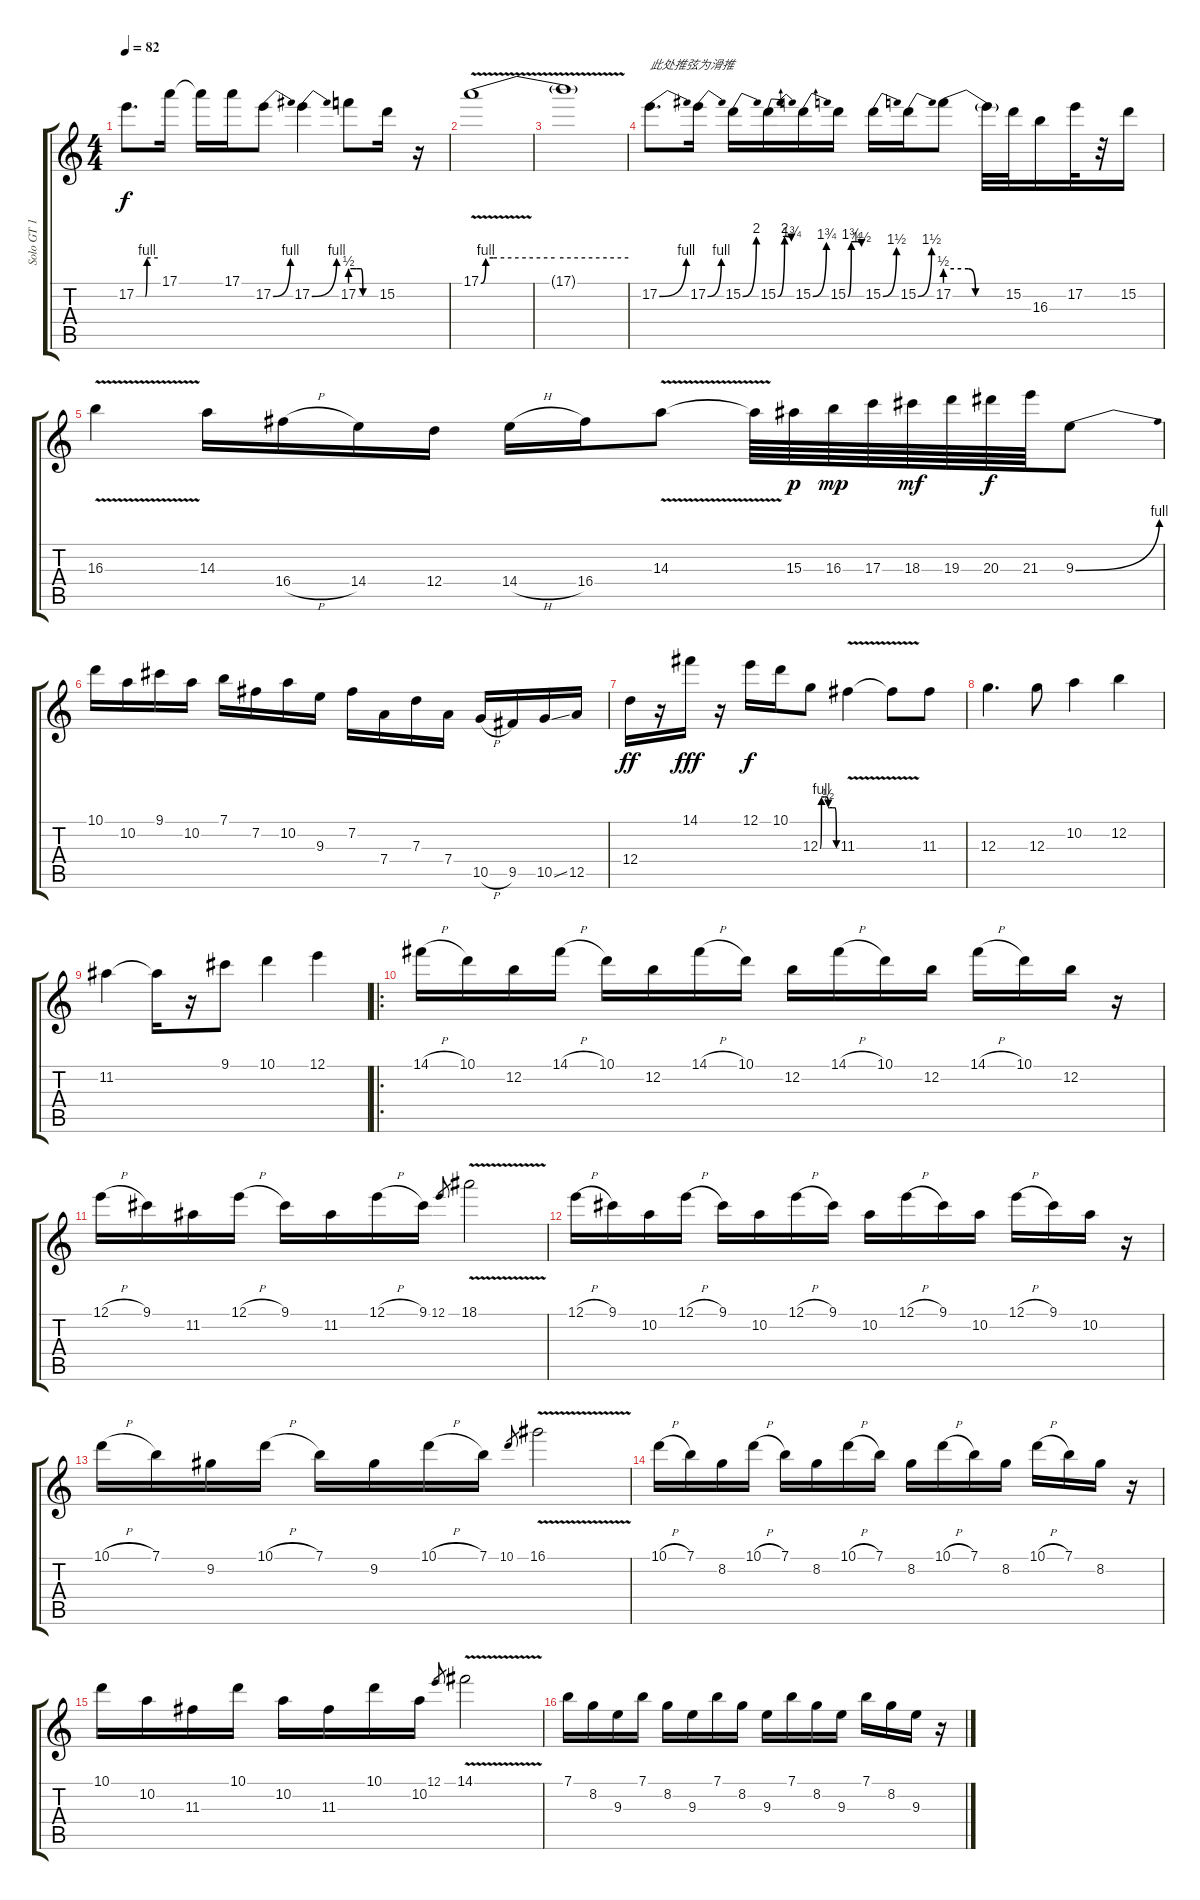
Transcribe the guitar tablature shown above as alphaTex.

\track ("Solo GT 1" "Solo GT 1") {instrument distortionguitar}
\staff {score tabs}
\tuning (E4 B3 G3 D3 A2 E2) {hide}
\ts (4 4)
\tempo 82
\clef g2
\ks c
17.2{be (custom 0 0 25 0 30 4 60 4)}.8{d dy f} 17.1.16 17.1{t}.16 17.1.16 17.2{be (bend 0 0 60 4)}.8 17.2{be (bend 0 0 60 4)}.4 17.2{be (custom 0 2 15 2 25 2 30 0 60 0)}.8 15.2.16 r.16 |
17.1{be (custom 0 0 2 4 5 4 30 4 60 4) v}.1 |
17.1{t}.1 |
17.2{be (bend 0 0 60 4)}.8{d txt "此处推弦为滑推"} 17.2{be (bend 0 0 60 4)}.16 15.2{be (bend 0 0 60 8)}.16 15.2{be (bendrelease 0 0 16 8 30 8 60 7)}.16 15.2{be (bend 0 0 60 7)}.16 15.2{be (custom 0 0 15 7 30 7 44 7 60 6)}.16 15.2{be (bend 0 0 60 6)}.16 15.2{be (bend 0 0 60 6)}.16 17.2{be (custom 0 2 23 2 30 0 60 0)}.8 17.2{t}.32 15.2.32 16.3.16 17.2.32 r.32 15.2.16 |
16.3{v}.4 14.3.16 16.4{h}.16 14.4.16 12.4.16 14.4{h}.16 16.4.16 14.3{v}.8 14.3{t}.64 15.3.64{dy p} 16.3.64{dy mp} 17.3.64 18.3.64{dy mf} 19.3.64 20.3.64{dy f} 21.3.64 9.3{be (bend 0 0 60 4)}.8 |
10.1.16 10.2.16 9.1.16 10.2.16 7.1.16 7.2.16 10.2.16 9.3.16 7.2.16 7.4.16 7.3.16 7.4.16 10.5{h}.16 9.5.16 10.5{ss}.16 12.5.16 |
12.4.16{dy ff} r.16 14.1.16{dy fff} r.16 12.1.16{dy f} 10.1.16 12.3{be (custom 0 0 5 4 16 4 23 4 30 2 35 2 45 2 50 2 54 2 60 0)}.8 11.3{v}.4 11.3{t}.8 11.3.8 |
12.3.4{d} 12.3.8 10.2.4 12.2.4 |
11.2.4 11.2{t}.16 r.16 9.1.8 10.1.4 12.1.4 |
\ro
14.1{h}.16 10.1.16 12.2.16 14.1{h}.16 10.1.16 12.2.16 14.1{h}.16 10.1.16 12.2.16 14.1{h}.16 10.1.16 12.2.16 14.1{h}.16 10.1.16 12.2.16 r.16 |
12.1{h}.16 9.1.16 11.2.16 12.1{h}.16 9.1.16 11.2.16 12.1{h}.16 9.1.16 12.1.8{gr} 18.1{v}.2 |
12.1{h}.16 9.1.16 10.2.16 12.1{h}.16 9.1.16 10.2.16 12.1{h}.16 9.1.16 10.2.16 12.1{h}.16 9.1.16 10.2.16 12.1{h}.16 9.1.16 10.2.16 r.16 |
10.1{h}.16 7.1.16 9.2.16 10.1{h}.16 7.1.16 9.2.16 10.1{h}.16 7.1.16 10.1.8{gr} 16.1{v}.2 |
10.1{h}.16 7.1.16 8.2.16 10.1{h}.16 7.1.16 8.2.16 10.1{h}.16 7.1.16 8.2.16 10.1{h}.16 7.1.16 8.2.16 10.1{h}.16 7.1.16 8.2.16 r.16 |
10.1.16 10.2.16 11.3.16 10.1.16 10.2.16 11.3.16 10.1.16 10.2.16 12.1.8{gr} 14.1{v}.2 |
7.1.16 8.2.16 9.3.16 7.1.16 8.2.16 9.3.16 7.1.16 8.2.16 9.3.16 7.1.16 8.2.16 9.3.16 7.1.16 8.2.16 9.3.16 r.16
